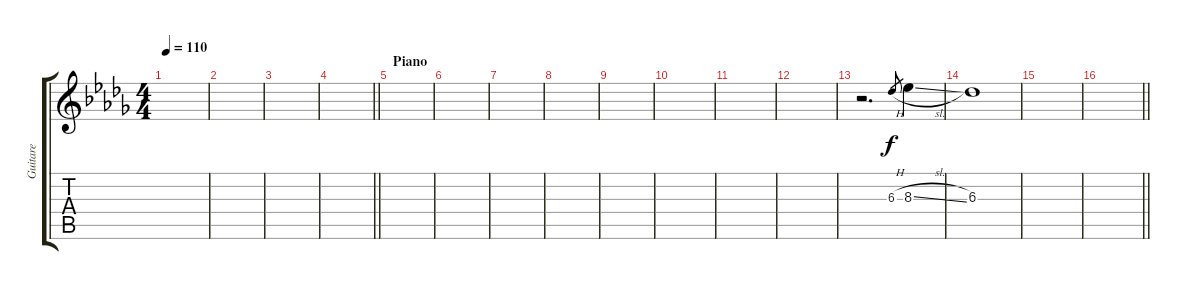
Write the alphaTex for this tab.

\track ("Guitare" "Guitare") {instrument overdrivenguitar}
\staff {score tabs}
\tuning (E4 B3 G3 D3 A2 E2) {hide}
\ts (4 4)
\tempo 110
\clef g2
\ks bbminor
|
|
|
\barLineRight lightlight
|
\section ("" "Piano")
|
|
|
|
|
|
|
|
r.2{d} 6.3{h}.8{gr} 8.3{sl}.4 |
6.3.1 |
|
\barLineRight lightlight
